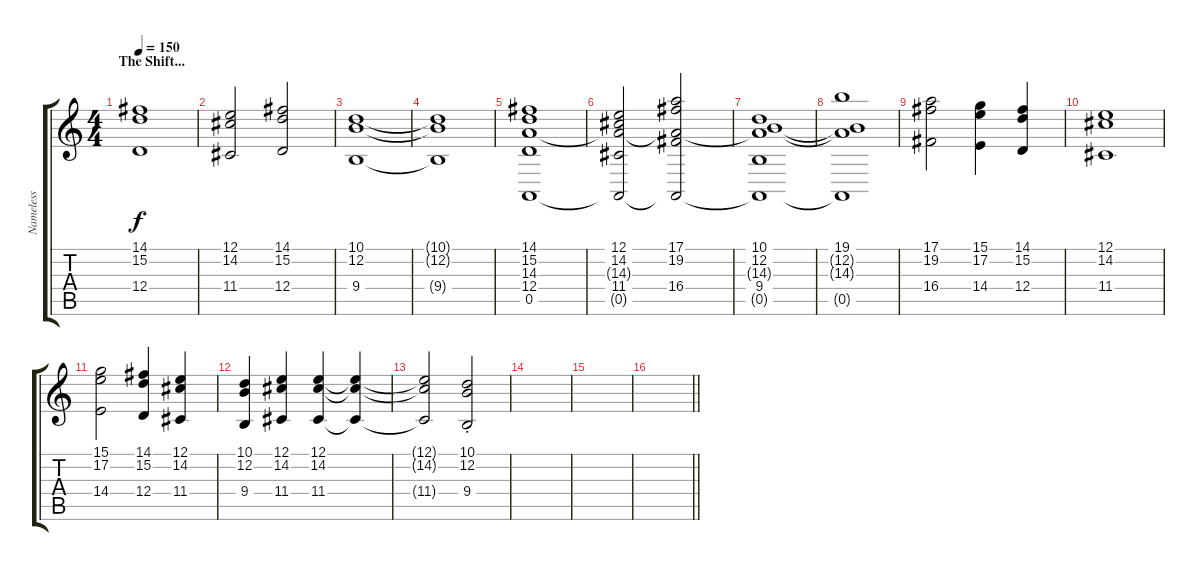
\track ("Nameless" "Nameless") {instrument acousticgrandpiano}
\staff {score tabs}
\tuning (E4 B3 G3 D3 A2 E2) {hide}
\ts (4 4)
\section ("" "The Shift...")
\tempo 150
\clef g2
\ks c
(14.1 15.2 12.4).1{dy f} |
(12.1 14.2 11.4).2 (14.1 15.2 12.4).2 |
(10.1 12.2 9.4).1 |
(10.1{t} 12.2{t} 9.4{t}).1 |
(14.1 15.2 14.3 12.4 0.5).1 |
(12.1 14.2 14.3{t} 11.4 0.5{t}).2 (17.1 19.2 14.3{t} 16.4 0.5{t}).2 |
(10.1 12.2 14.3{t} 9.4 0.5{t}).1 |
(19.1 12.2{t} 14.3{t} 0.5{t}).1 |
(17.1 19.2 16.4).2 (15.1 17.2 14.4).4 (14.1 15.2 12.4).4 |
(12.1 14.2 11.4).1 |
(15.1 17.2 14.4).2 (14.1 15.2 12.4).4 (12.1 14.2 11.4).4 |
(10.1 12.2 9.4).4 (12.1 14.2 11.4).4 (12.1 14.2 11.4).4 (12.1{t} 14.2{t} 11.4{t}).4 |
(12.1{t} 14.2{t} 11.4{t}).2 (10.1{st} 12.2{st} 9.4{st}).2 |
|
|
\barLineRight lightlight
